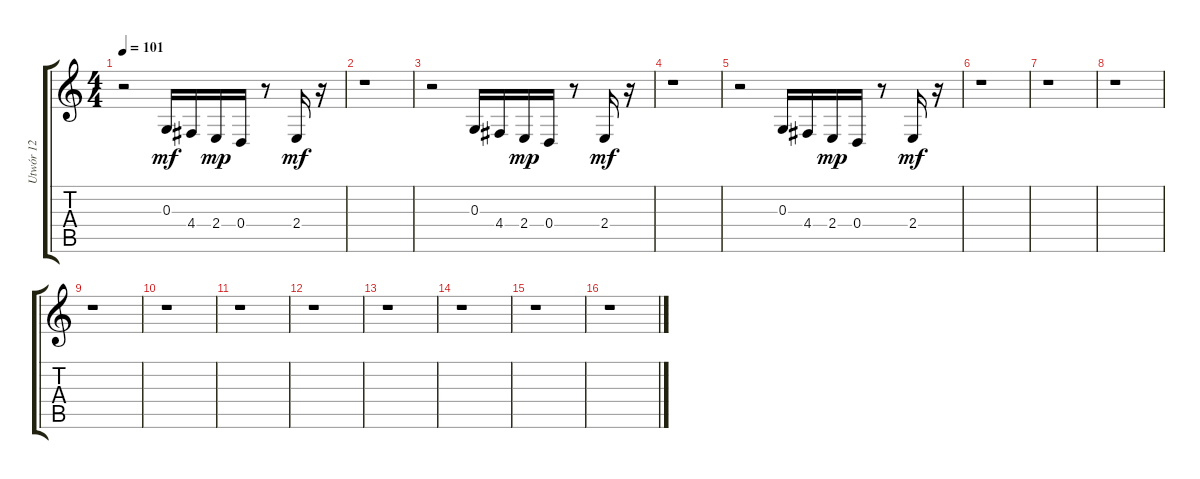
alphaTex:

\track ("Utwór 12" "Utwór 12") {instrument lead2sawtooth}
\staff {score tabs}
\tuning (E4 B3 G3 D3 A2 E2) {hide}
\ts (4 4)
\tempo 101
\clef g2
\ks c
r.2{dy mf} 0.3.16 4.4.16 2.4.16{dy mp} 0.4.16 r.8 2.4.16{dy mf} r.16 |
r.1 |
r.2 0.3.16 4.4.16 2.4.16{dy mp} 0.4.16 r.8 2.4.16{dy mf} r.16 |
r.1 |
r.2 0.3.16 4.4.16 2.4.16{dy mp} 0.4.16 r.8 2.4.16{dy mf} r.16 |
r.1 |
r.1 |
r.1 |
r.1 |
r.1 |
r.1 |
r.1 |
r.1 |
r.1 |
r.1 |
r.1
